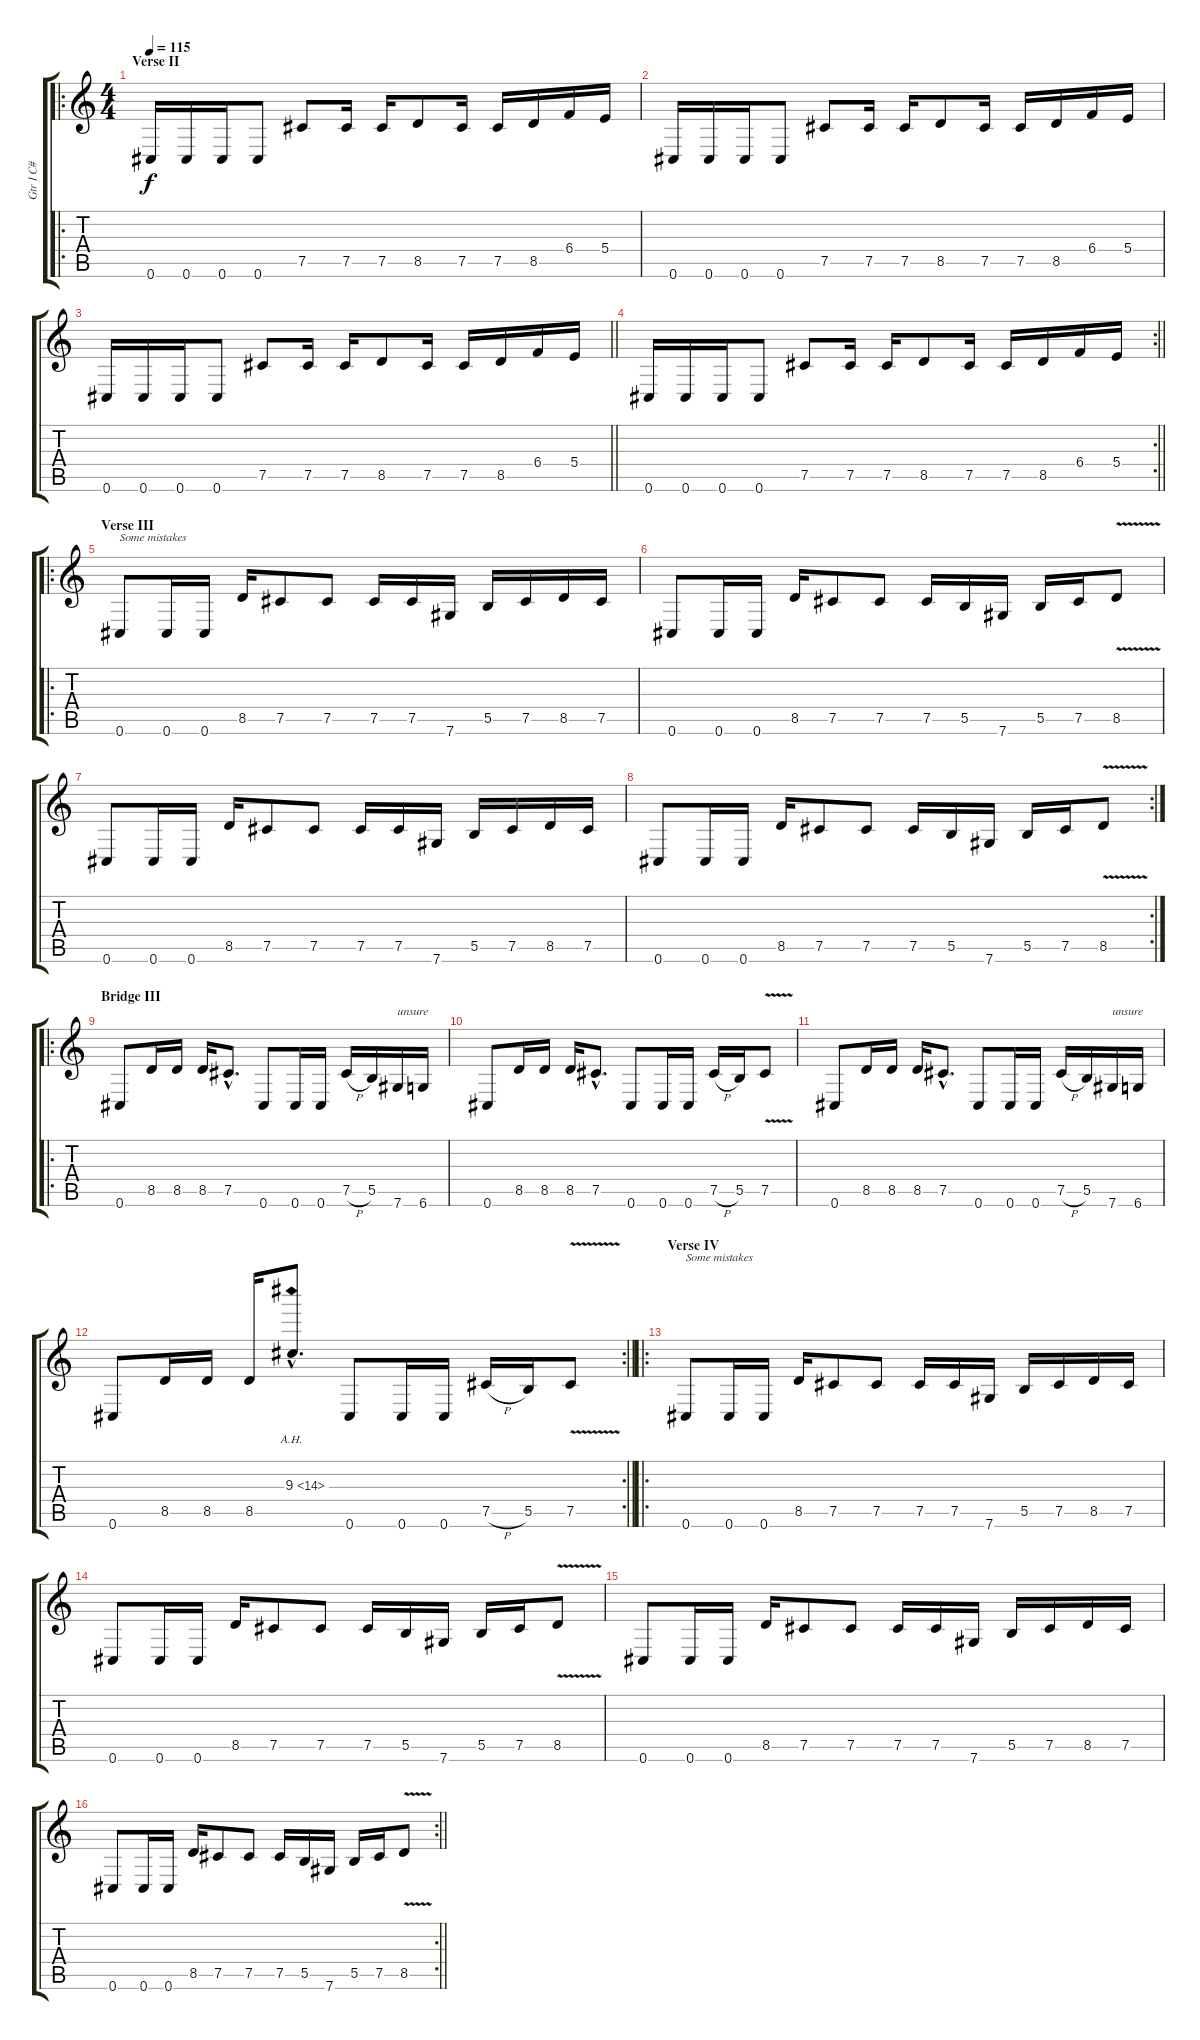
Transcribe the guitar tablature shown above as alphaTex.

\track ("Gtr I C#" "Gtr I C#") {instrument distortionguitar}
\staff {score tabs}
\tuning (Db4 Ab3 E3 B2 Gb2 Db2) {hide}
\ro
\ts (4 4)
\section ("" "Verse II")
\tempo 115
\clef g2
\ks c
0.6.16{dy f} 0.6.16{balance 16} 0.6.16 0.6.8 7.5.8 7.5.16 7.5.16 8.5.8 7.5.16 7.5.16 8.5.16 6.4.16 5.4.16 |
0.6.16 0.6.16 0.6.16 0.6.8 7.5.8 7.5.16 7.5.16 8.5.8 7.5.16 7.5.16 8.5.16 6.4.16 5.4.16 |
\barLineRight lightlight
0.6.16 0.6.16 0.6.16 0.6.8 7.5.8 7.5.16 7.5.16 8.5.8 7.5.16 7.5.16 8.5.16 6.4.16 5.4.16 |
\rc 2
\barLineRight lightlight
0.6.16 0.6.16 0.6.16 0.6.8 7.5.8 7.5.16 7.5.16 8.5.8 7.5.16 7.5.16 8.5.16 6.4.16 5.4.16 |
\ro
\section ("" "Verse III")
0.6.8{txt "Some mistakes"} 0.6.16 0.6.16 8.5.16 7.5.8 7.5.8 7.5.16 7.5.16 7.6.16 5.5.16 7.5.16 8.5.16 7.5.16 |
0.6.8 0.6.16 0.6.16 8.5.16 7.5.8 7.5.8 7.5.16 5.5.16 7.6.16 5.5.16 7.5.16 8.5{v}.8 |
0.6.8 0.6.16 0.6.16 8.5.16 7.5.8 7.5.8 7.5.16 7.5.16 7.6.16 5.5.16 7.5.16 8.5.16 7.5.16 |
\rc 2
0.6.8 0.6.16 0.6.16 8.5.16 7.5.8 7.5.8 7.5.16 5.5.16 7.6.16 5.5.16 7.5.16 8.5{v}.8 |
\ro
\section ("" "Bridge III")
0.6.8 8.5.16 8.5.16 8.5.16 7.5{hac}.8{d} 0.6.8 0.6.16 0.6.16 7.5{h}.16 5.5.16 7.6.16{txt "unsure"} 6.6.16 |
0.6.8 8.5.16 8.5.16 8.5.16 7.5{hac}.8{d} 0.6.8 0.6.16 0.6.16 7.5{h}.16 5.5.16 7.5{v}.8 |
0.6.8 8.5.16 8.5.16 8.5.16 7.5{hac}.8{d} 0.6.8 0.6.16 0.6.16 7.5{h}.16 5.5.16 7.6.16{txt "unsure"} 6.6.16 |
\rc 2
\barLineRight lightlight
0.6.8 8.5.16 8.5.16 8.5.16 9.3{ah 5 hac}.8{d} 0.6.8 0.6.16 0.6.16 7.5{h}.16 5.5.16 7.5{v}.8 |
\ro
\section ("" "Verse IV")
0.6.8{txt "Some mistakes"} 0.6.16 0.6.16 8.5.16 7.5.8 7.5.8 7.5.16 7.5.16 7.6.16 5.5.16 7.5.16 8.5.16 7.5.16 |
0.6.8 0.6.16 0.6.16 8.5.16 7.5.8 7.5.8 7.5.16 5.5.16 7.6.16 5.5.16 7.5.16 8.5{v}.8 |
0.6.8 0.6.16 0.6.16 8.5.16 7.5.8 7.5.8 7.5.16 7.5.16 7.6.16 5.5.16 7.5.16 8.5.16 7.5.16 |
\rc 2
\barLineRight lightlight
0.6.8 0.6.16 0.6.16 8.5.16 7.5.8 7.5.8 7.5.16 5.5.16 7.6.16 5.5.16 7.5.16 8.5{v}.8
